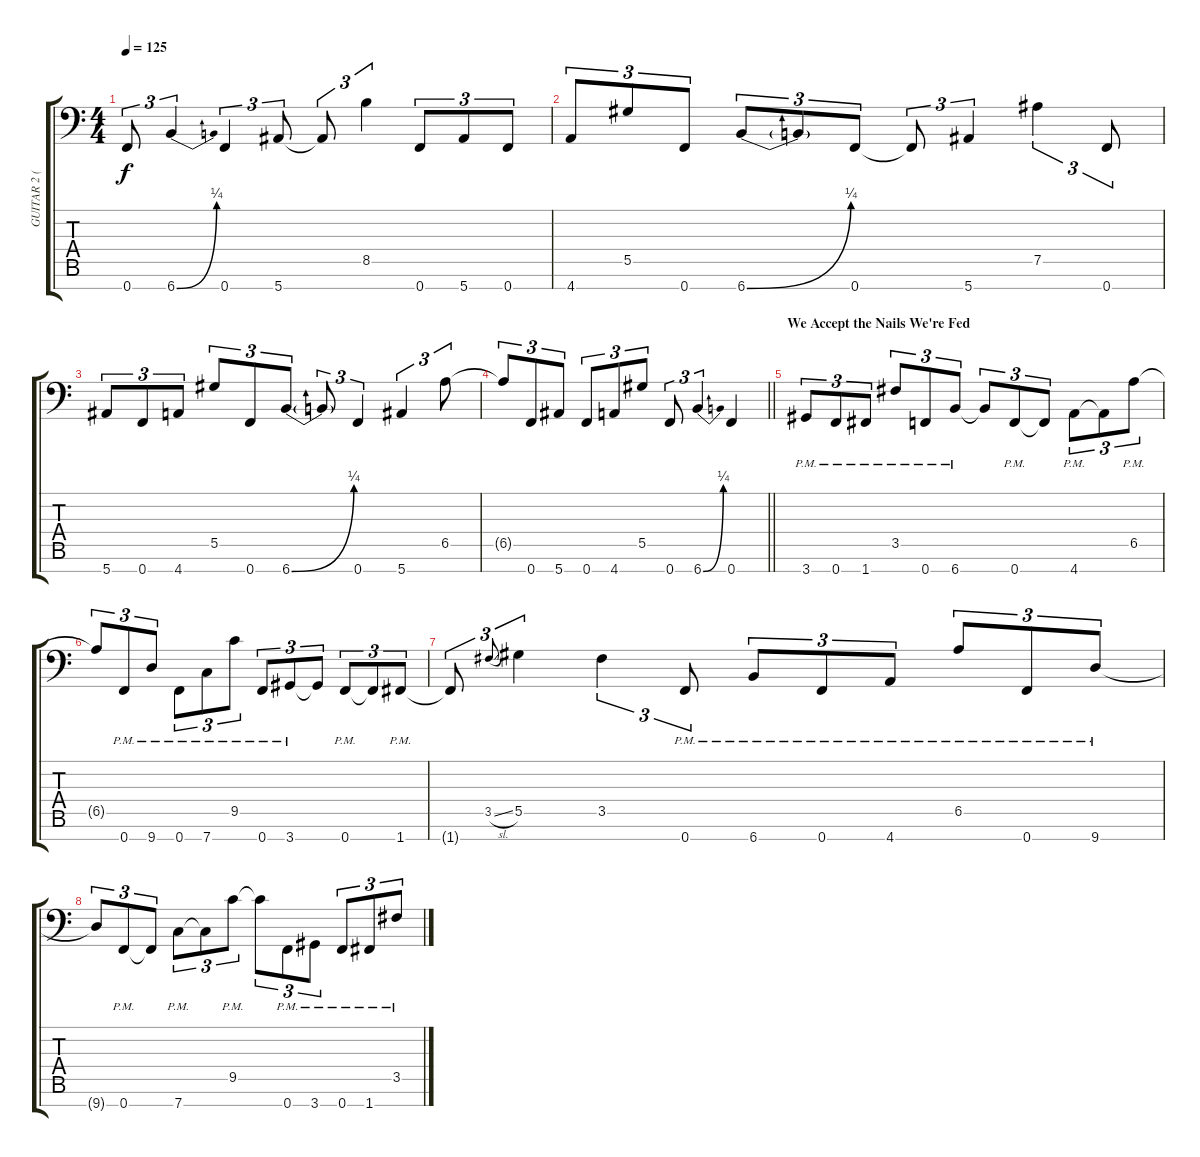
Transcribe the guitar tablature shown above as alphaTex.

\track ("GUITAR 2 (Marten Hagstrom)" "GUITAR 2 (") {instrument distortionguitar}
\staff {score tabs}
\tuning (Bb3 F3 Db3 Ab2 Eb2 Bb1 F1) {hide}
\ts (4 4)
\tempo 125
\clef f4
\ks c
0.7.8{tu (3 2) dy f} 6.7{be (bend 0 0 60 1)}.4{tu (3 2)} 0.7.4{tu (3 2)} 5.7.8{tu (3 2)} 5.7{t}.8{tu (3 2)} 8.5.4{tu (3 2)} 0.7.8{tu (3 2)} 5.7.8{tu (3 2)} 0.7.8{tu (3 2)} |
4.7.8{tu (3 2)} 5.5.8{tu (3 2)} 0.7.8{tu (3 2)} 6.7{be (bend 0 0 60 1)}.8{tu (3 2)} 6.7{t}.8{tu (3 2)} 0.7.8{tu (3 2)} 0.7{t}.8{tu (3 2)} 5.7.4{tu (3 2)} 7.5.4{tu (3 2)} 0.7.8{tu (3 2)} |
5.7.8{tu (3 2)} 0.7.8{tu (3 2)} 4.7.8{tu (3 2)} 5.5.8{tu (3 2)} 0.7.8{tu (3 2)} 6.7{be (bend 0 0 60 1)}.8{tu (3 2)} 6.7{t}.8{tu (3 2)} 0.7.4{tu (3 2)} 5.7.4{tu (3 2)} 6.5.8{tu (3 2)} |
\barLineRight lightlight
6.5{t}.8{tu (3 2)} 0.7.8{tu (3 2)} 5.7.8{tu (3 2)} 0.7.8{tu (3 2)} 4.7.8{tu (3 2)} 5.5.8{tu (3 2)} 0.7.8{tu (3 2)} 6.7{be (bend 0 0 60 1)}.4{tu (3 2)} 0.7.4 |
\section ("" "We Accept the Nails We're Fed")
3.7{pm}.8{tu (3 2)} 0.7{pm}.8{tu (3 2)} 1.7{pm}.8{tu (3 2)} 3.5{pm}.8{tu (3 2)} 0.7{pm}.8{tu (3 2)} 6.7{pm}.8{tu (3 2)} 6.7{t}.8{tu (3 2)} 0.7{pm}.8{tu (3 2)} 0.7{t}.8{tu (3 2)} 4.7{pm}.8{tu (3 2)} 4.7{t}.8{tu (3 2)} 6.5{pm}.8{tu (3 2)} |
6.5{t}.8{tu (3 2)} 0.7{pm}.8{tu (3 2)} 9.7{pm}.8{tu (3 2)} 0.7{pm}.8{tu (3 2)} 7.7{pm}.8{tu (3 2)} 9.5{pm}.8{tu (3 2)} 0.7{pm}.8{tu (3 2)} 3.7{pm}.8{tu (3 2)} 3.7{t}.8{tu (3 2)} 0.7{pm}.8{tu (3 2)} 0.7{t}.8{tu (3 2)} 1.7{pm}.8{tu (3 2)} |
1.7{t}.8{tu (3 2)} 3.5{sl}.8{gr onbeat} 5.5.4{tu (3 2)} 3.5.4{tu (3 2)} 0.7{pm}.8{tu (3 2)} 6.7{pm}.8{tu (3 2)} 0.7{pm}.8{tu (3 2)} 4.7{pm}.8{tu (3 2)} 6.5{pm}.8{tu (3 2)} 0.7{pm}.8{tu (3 2)} 9.7{pm}.8{tu (3 2)} |
9.7{t}.8{tu (3 2)} 0.7{pm}.8{tu (3 2)} 0.7{t}.8{tu (3 2)} 7.7{pm}.8{tu (3 2)} 7.7{t}.8{tu (3 2)} 9.5{pm}.8{tu (3 2)} 9.5{t}.8{tu (3 2)} 0.7{pm}.8{tu (3 2)} 3.7{pm}.8{tu (3 2)} 0.7{pm}.8{tu (3 2)} 1.7{pm}.8{tu (3 2)} 3.5{pm}.8{tu (3 2)}
